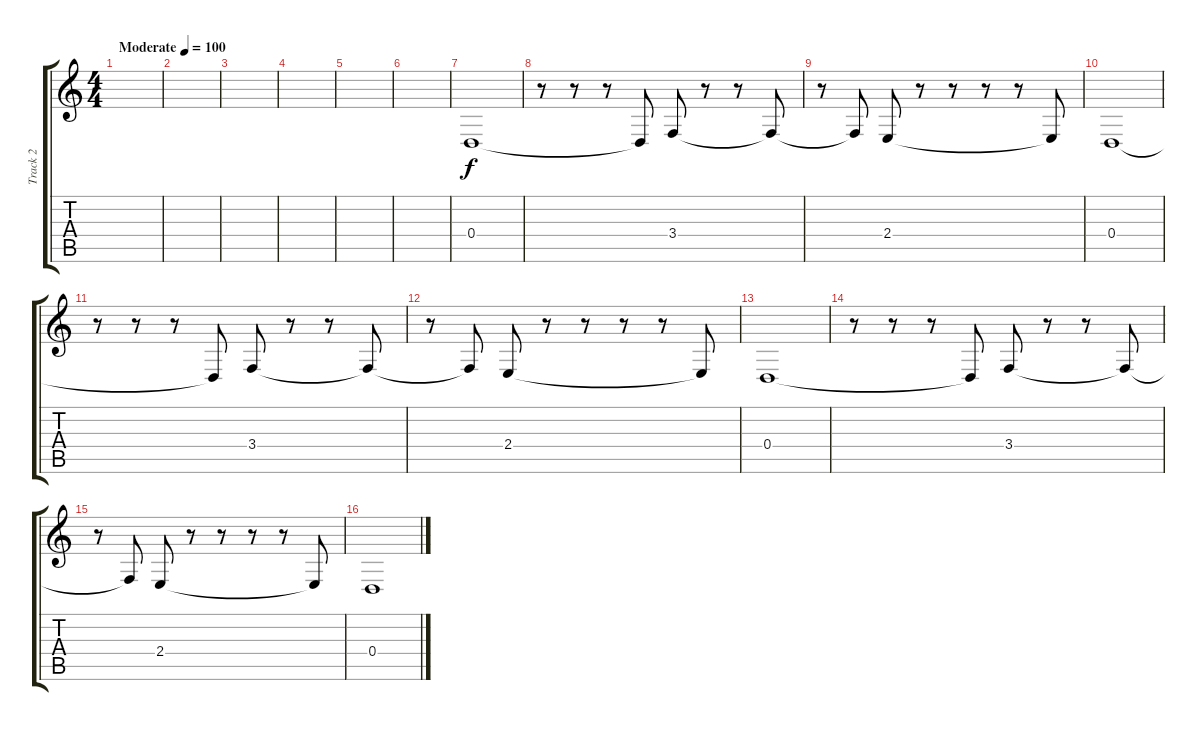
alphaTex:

\track ("Track 2" "Track 2") {instrument choiraahs}
\staff {score tabs}
\tuning (E4 B3 G3 D3 A2 E2) {hide}
\ts (4 4)
\tempo (100 "Moderate")
\clef g2
\ks c
|
|
|
|
|
|
0.4.1 |
r.8 r.8 r.8 0.4{t}.8 3.4.8 r.8 r.8 3.4{t}.8 |
r.8 3.4{t}.8 2.4.8 r.8 r.8 r.8 r.8 2.4{t}.8 |
0.4.1 |
r.8 r.8 r.8 0.4{t}.8 3.4.8 r.8 r.8 3.4{t}.8 |
r.8 3.4{t}.8 2.4.8 r.8 r.8 r.8 r.8 2.4{t}.8 |
0.4.1 |
r.8 r.8 r.8 0.4{t}.8 3.4.8 r.8 r.8 3.4{t}.8 |
r.8 3.4{t}.8 2.4.8 r.8 r.8 r.8 r.8 2.4{t}.8 |
0.4.1
